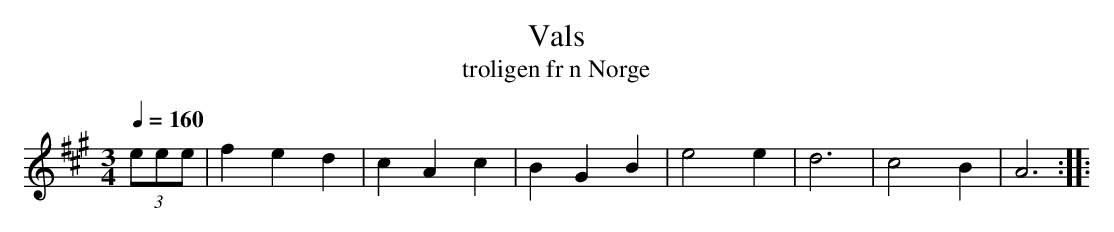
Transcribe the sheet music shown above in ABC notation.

X:1
T:Vals
T:troligen fr n Norge
M:3/4
L:1/4
K:A
Q:160
(3e/e/e/ | f e d | c A c | B G B | e2 e | d3 | c2 B | A3 ::
